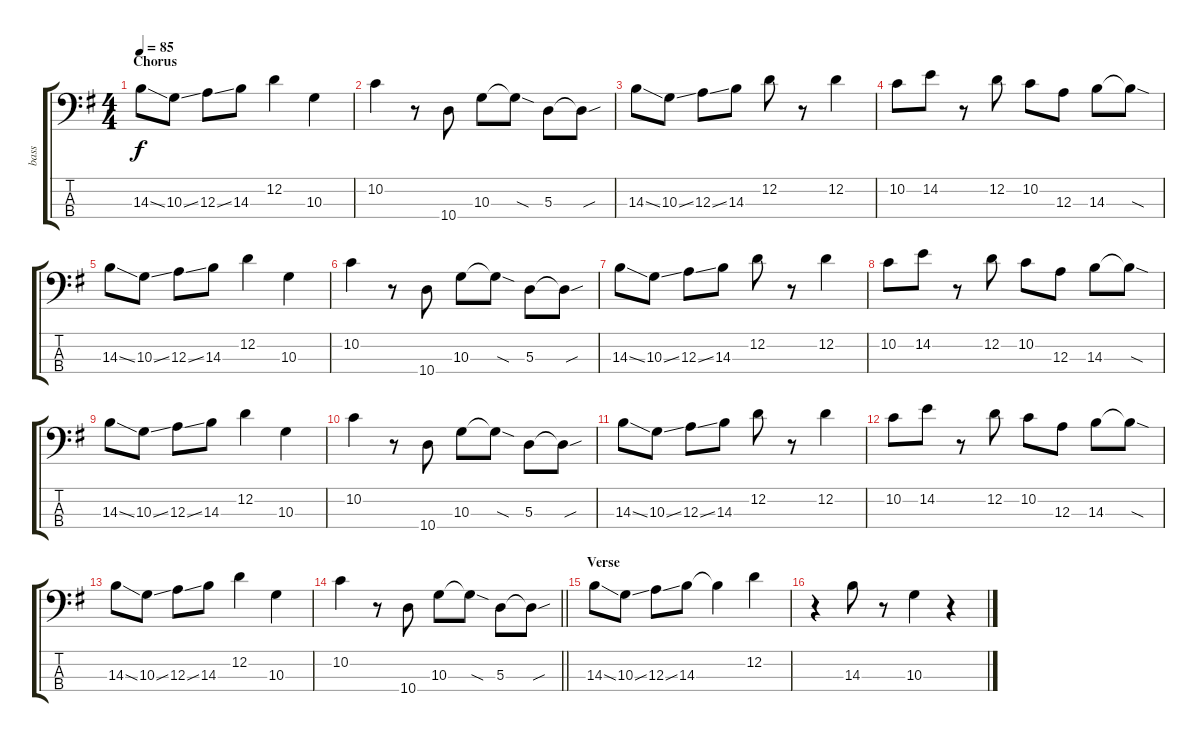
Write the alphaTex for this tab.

\track ("bass" "bass") {instrument electricbassfinger}
\staff {score tabs}
\tuning (G2 D2 A1 E1) {hide}
\ts (4 4)
\section ("" "Chorus")
\tempo 85
\clef f4
\ks g
14.3{ss}.8{dy f} 10.3{ss}.8 12.3{ss}.8 14.3.8 12.2.4 10.3.4 |
10.2.4 r.8 10.4.8 10.3.8 10.3{sod t}.8 5.3.8 5.3{sou t}.8 |
14.3{ss}.8 10.3{ss}.8 12.3{ss}.8 14.3.8 12.2.8 r.8 12.2.4 |
10.2.8 14.2.8 r.8 12.2.8 10.2.8 12.3.8 14.3.8 14.3{sod t}.8 |
14.3{ss}.8 10.3{ss}.8 12.3{ss}.8 14.3.8 12.2.4 10.3.4 |
10.2.4 r.8 10.4.8 10.3.8 10.3{sod t}.8 5.3.8 5.3{sou t}.8 |
14.3{ss}.8 10.3{ss}.8 12.3{ss}.8 14.3.8 12.2.8 r.8 12.2.4 |
10.2.8 14.2.8 r.8 12.2.8 10.2.8 12.3.8 14.3.8 14.3{sod t}.8 |
14.3{ss}.8 10.3{ss}.8 12.3{ss}.8 14.3.8 12.2.4 10.3.4 |
10.2.4 r.8 10.4.8 10.3.8 10.3{sod t}.8 5.3.8 5.3{sou t}.8 |
14.3{ss}.8 10.3{ss}.8 12.3{ss}.8 14.3.8 12.2.8 r.8 12.2.4 |
10.2.8 14.2.8 r.8 12.2.8 10.2.8 12.3.8 14.3.8 14.3{sod t}.8 |
14.3{ss}.8 10.3{ss}.8 12.3{ss}.8 14.3.8 12.2.4 10.3.4 |
\barLineRight lightlight
10.2.4 r.8 10.4.8 10.3.8 10.3{sod t}.8 5.3.8 5.3{sou t}.8 |
\section ("" "Verse")
14.3{ss}.8 10.3{ss}.8 12.3{ss}.8 14.3.8 14.3{t}.4 12.2.4 |
r.4 14.3.8 r.8 10.3.4 r.4
